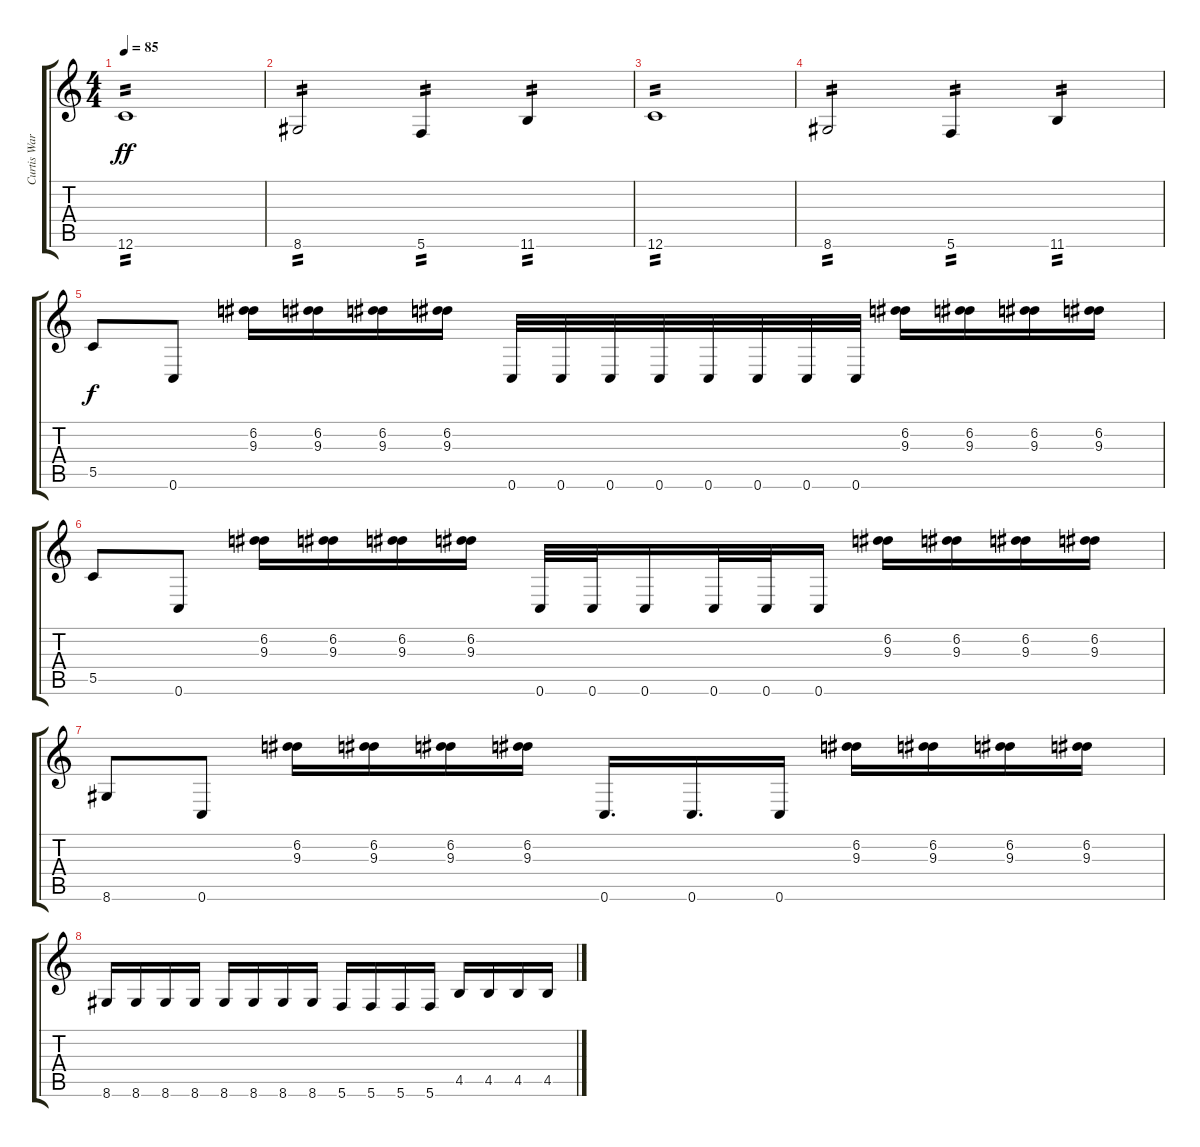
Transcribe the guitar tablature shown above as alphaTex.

\track ("Curtis Ward" "Curtis War") {instrument distortionguitar}
\staff {score tabs}
\tuning (D4 A3 F3 C3 G2 C2) {hide}
\ts (4 4)
\tempo 85
\clef g2
\ks c
12.6.1{tp 2 dy ff} |
8.6.2{tp 2} 5.6.4{tp 2} 11.6.4{tp 2} |
12.6.1{tp 2} |
8.6.2{tp 2} 5.6.4{tp 2} 11.6.4{tp 2} |
5.5.8{dy f} 0.6.8 (6.2 9.3).16 (6.2 9.3).16 (6.2 9.3).16 (6.2 9.3).16 0.6.32 0.6.32 0.6.32 0.6.32 0.6.32 0.6.32 0.6.32 0.6.32 (6.2 9.3).16 (6.2 9.3).16 (6.2 9.3).16 (6.2 9.3).16 |
5.5.8 0.6.8 (6.2 9.3).16 (6.2 9.3).16 (6.2 9.3).16 (6.2 9.3).16 0.6.32 0.6.32 0.6.16 0.6.32 0.6.32 0.6.16 (6.2 9.3).16 (6.2 9.3).16 (6.2 9.3).16 (6.2 9.3).16 |
8.6.8 0.6.8 (6.2 9.3).16 (6.2 9.3).16 (6.2 9.3).16 (6.2 9.3).16 0.6.16{d} 0.6.16{d} 0.6.16 (6.2 9.3).16 (6.2 9.3).16 (6.2 9.3).16 (6.2 9.3).16 |
8.6.16 8.6.16 8.6.16 8.6.16 8.6.16 8.6.16 8.6.16 8.6.16 5.6.16 5.6.16 5.6.16 5.6.16 4.5.16 4.5.16 4.5.16 4.5.16
